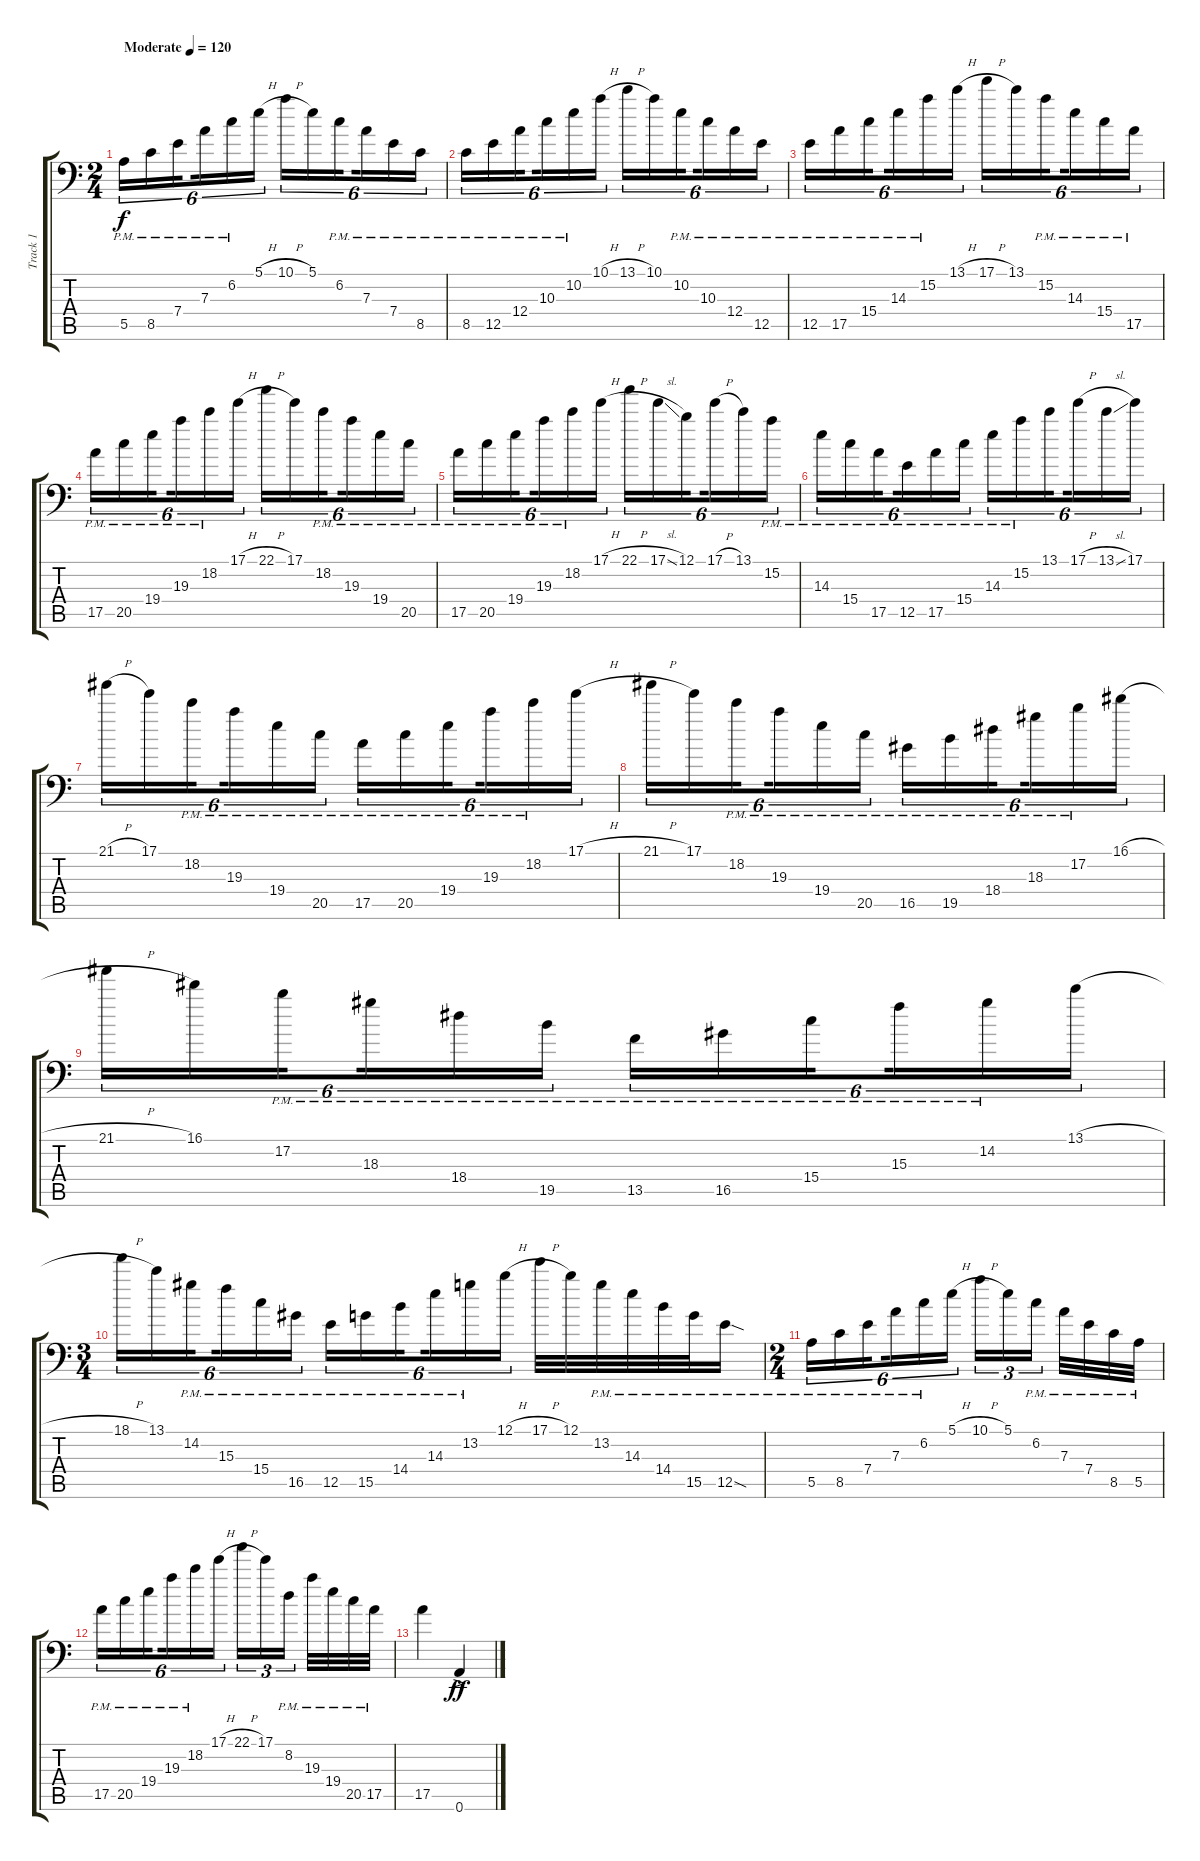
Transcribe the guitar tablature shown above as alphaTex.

\track ("Track 1" "Track 1") {instrument overdrivenguitar}
\staff {score tabs}
\tuning (B3 Gb3 D3 A2 E2 A1) {hide}
\ts (2 4)
\tempo (120 "Moderate")
\clef f4
\ks c
5.5{pm}.16{tu (6 4) dy f instrument overdrivenguitar} 8.5{pm}.16{tu (6 4)} 7.4{pm}.16{tu (6 4) beam splitsecondary} 7.3{pm}.16{tu (6 4)} 6.2{pm}.16{tu (6 4)} 5.1{h}.16{tu (6 4)} 10.1{h}.16{tu (6 4)} 5.1.16{tu (6 4)} 6.2{pm}.16{tu (6 4) beam splitsecondary} 7.3{pm}.16{tu (6 4)} 7.4{pm}.16{tu (6 4)} 8.5{pm}.16{tu (6 4)} |
8.5{pm}.16{tu (6 4)} 12.5{pm}.16{tu (6 4)} 12.4{pm}.16{tu (6 4) beam splitsecondary} 10.3{pm}.16{tu (6 4)} 10.2{pm}.16{tu (6 4)} 10.1{h}.16{tu (6 4)} 13.1{h}.16{tu (6 4)} 10.1.16{tu (6 4)} 10.2{pm}.16{tu (6 4) beam splitsecondary} 10.3{pm}.16{tu (6 4)} 12.4{pm}.16{tu (6 4)} 12.5{pm}.16{tu (6 4)} |
12.5{pm}.16{tu (6 4)} 17.5{pm}.16{tu (6 4)} 15.4{pm}.16{tu (6 4) beam splitsecondary} 14.3{pm}.16{tu (6 4)} 15.2{pm}.16{tu (6 4)} 13.1{h}.16{tu (6 4)} 17.1{h}.16{tu (6 4)} 13.1.16{tu (6 4)} 15.2{pm}.16{tu (6 4) beam splitsecondary} 14.3{pm}.16{tu (6 4)} 15.4{pm}.16{tu (6 4)} 17.5{pm}.16{tu (6 4)} |
17.5{pm}.16{tu (6 4)} 20.5{pm}.16{tu (6 4)} 19.4{pm}.16{tu (6 4) beam splitsecondary} 19.3{pm}.16{tu (6 4)} 18.2{pm}.16{tu (6 4)} 17.1{h}.16{tu (6 4)} 22.1{h}.16{tu (6 4)} 17.1.16{tu (6 4)} 18.2{pm}.16{tu (6 4) beam splitsecondary} 19.3{pm}.16{tu (6 4)} 19.4{pm}.16{tu (6 4)} 20.5{pm}.16{tu (6 4)} |
17.5{pm}.16{tu (6 4)} 20.5{pm}.16{tu (6 4)} 19.4{pm}.16{tu (6 4) beam splitsecondary} 19.3{pm}.16{tu (6 4)} 18.2{pm}.16{tu (6 4)} 17.1{h}.16{tu (6 4)} 22.1{h}.16{tu (6 4)} 17.1{sl}.16{tu (6 4)} 12.1.16{tu (6 4) beam splitsecondary} 17.1{h}.16{tu (6 4)} 13.1.16{tu (6 4)} 15.2{pm}.16{tu (6 4)} |
14.3{pm}.16{tu (6 4)} 15.4{pm}.16{tu (6 4)} 17.5{pm}.16{tu (6 4) beam splitsecondary} 12.5{pm}.16{tu (6 4)} 17.5{pm}.16{tu (6 4)} 15.4{pm}.16{tu (6 4)} 14.3{pm}.16{tu (6 4)} 15.2{pm}.16{tu (6 4)} 13.1.16{tu (6 4) beam splitsecondary} 17.1{h}.16{tu (6 4)} 13.1{sl}.16{tu (6 4)} 17.1.16{tu (6 4)} |
21.1{h}.16{tu (6 4)} 17.1.16{tu (6 4)} 18.2{pm}.16{tu (6 4) beam splitsecondary} 19.3{pm}.16{tu (6 4)} 19.4{pm}.16{tu (6 4)} 20.5{pm}.16{tu (6 4)} 17.5{pm}.16{tu (6 4)} 20.5{pm}.16{tu (6 4)} 19.4{pm}.16{tu (6 4) beam splitsecondary} 19.3{pm}.16{tu (6 4)} 18.2{pm}.16{tu (6 4)} 17.1{h}.16{tu (6 4)} |
21.1{h}.16{tu (6 4)} 17.1.16{tu (6 4)} 18.2{pm}.16{tu (6 4) beam splitsecondary} 19.3{pm}.16{tu (6 4)} 19.4{pm}.16{tu (6 4)} 20.5{pm}.16{tu (6 4)} 16.5{pm}.16{tu (6 4)} 19.5{pm}.16{tu (6 4)} 18.4{pm}.16{tu (6 4) beam splitsecondary} 18.3{pm}.16{tu (6 4)} 17.2{pm}.16{tu (6 4)} 16.1{h}.16{tu (6 4)} |
21.1{h}.16{tu (6 4)} 16.1.16{tu (6 4)} 17.2{pm}.16{tu (6 4) beam splitsecondary} 18.3{pm}.16{tu (6 4)} 18.4{pm}.16{tu (6 4)} 19.5{pm}.16{tu (6 4)} 13.5{pm}.16{tu (6 4)} 16.5{pm}.16{tu (6 4)} 15.4{pm}.16{tu (6 4) beam splitsecondary} 15.3{pm}.16{tu (6 4)} 14.2{pm}.16{tu (6 4)} 13.1{h}.16{tu (6 4)} |
\ts (3 4)
18.1{h}.16{tu (6 4)} 13.1.16{tu (6 4)} 14.2{pm}.16{tu (6 4) beam splitsecondary} 15.3{pm}.16{tu (6 4)} 15.4{pm}.16{tu (6 4)} 16.5{pm}.16{tu (6 4)} 12.5{pm}.16{tu (6 4)} 15.5{pm}.16{tu (6 4)} 14.4{pm}.16{tu (6 4) beam splitsecondary} 14.3{pm}.16{tu (6 4)} 13.2{pm}.16{tu (6 4)} 12.1{h}.16{tu (6 4)} 17.1{h}.32 12.1.32 13.2{pm}.32 14.3{pm}.32 14.4{pm}.32 15.5{pm}.32 12.5{sod pm}.16 |
\ts (2 4)
5.5{pm}.16{tu (6 4)} 8.5{pm}.16{tu (6 4)} 7.4{pm}.16{tu (6 4) beam splitsecondary} 7.3{pm}.16{tu (6 4)} 6.2{pm}.16{tu (6 4)} 5.1{h}.16{tu (6 4)} 10.1{h}.16{tu (3 2)} 5.1.16{tu (3 2)} 6.2{pm}.16{tu (3 2) beam splitsecondary} 7.3{pm}.32 7.4{pm}.32 8.5{pm}.32 5.5{pm}.32 |
17.5{pm}.16{tu (6 4)} 20.5{pm}.16{tu (6 4)} 19.4{pm}.16{tu (6 4) beam splitsecondary} 19.3{pm}.16{tu (6 4)} 18.2{pm}.16{tu (6 4)} 17.1{h}.16{tu (6 4)} 22.1{h}.16{tu (3 2)} 17.1.16{tu (3 2)} 8.2{pm}.16{tu (3 2) beam splitsecondary} 19.3{pm}.32 19.4{pm}.32 20.5{pm}.32 17.5{pm}.32 |
17.5.4 0.6{ac}.4{dy ff}
